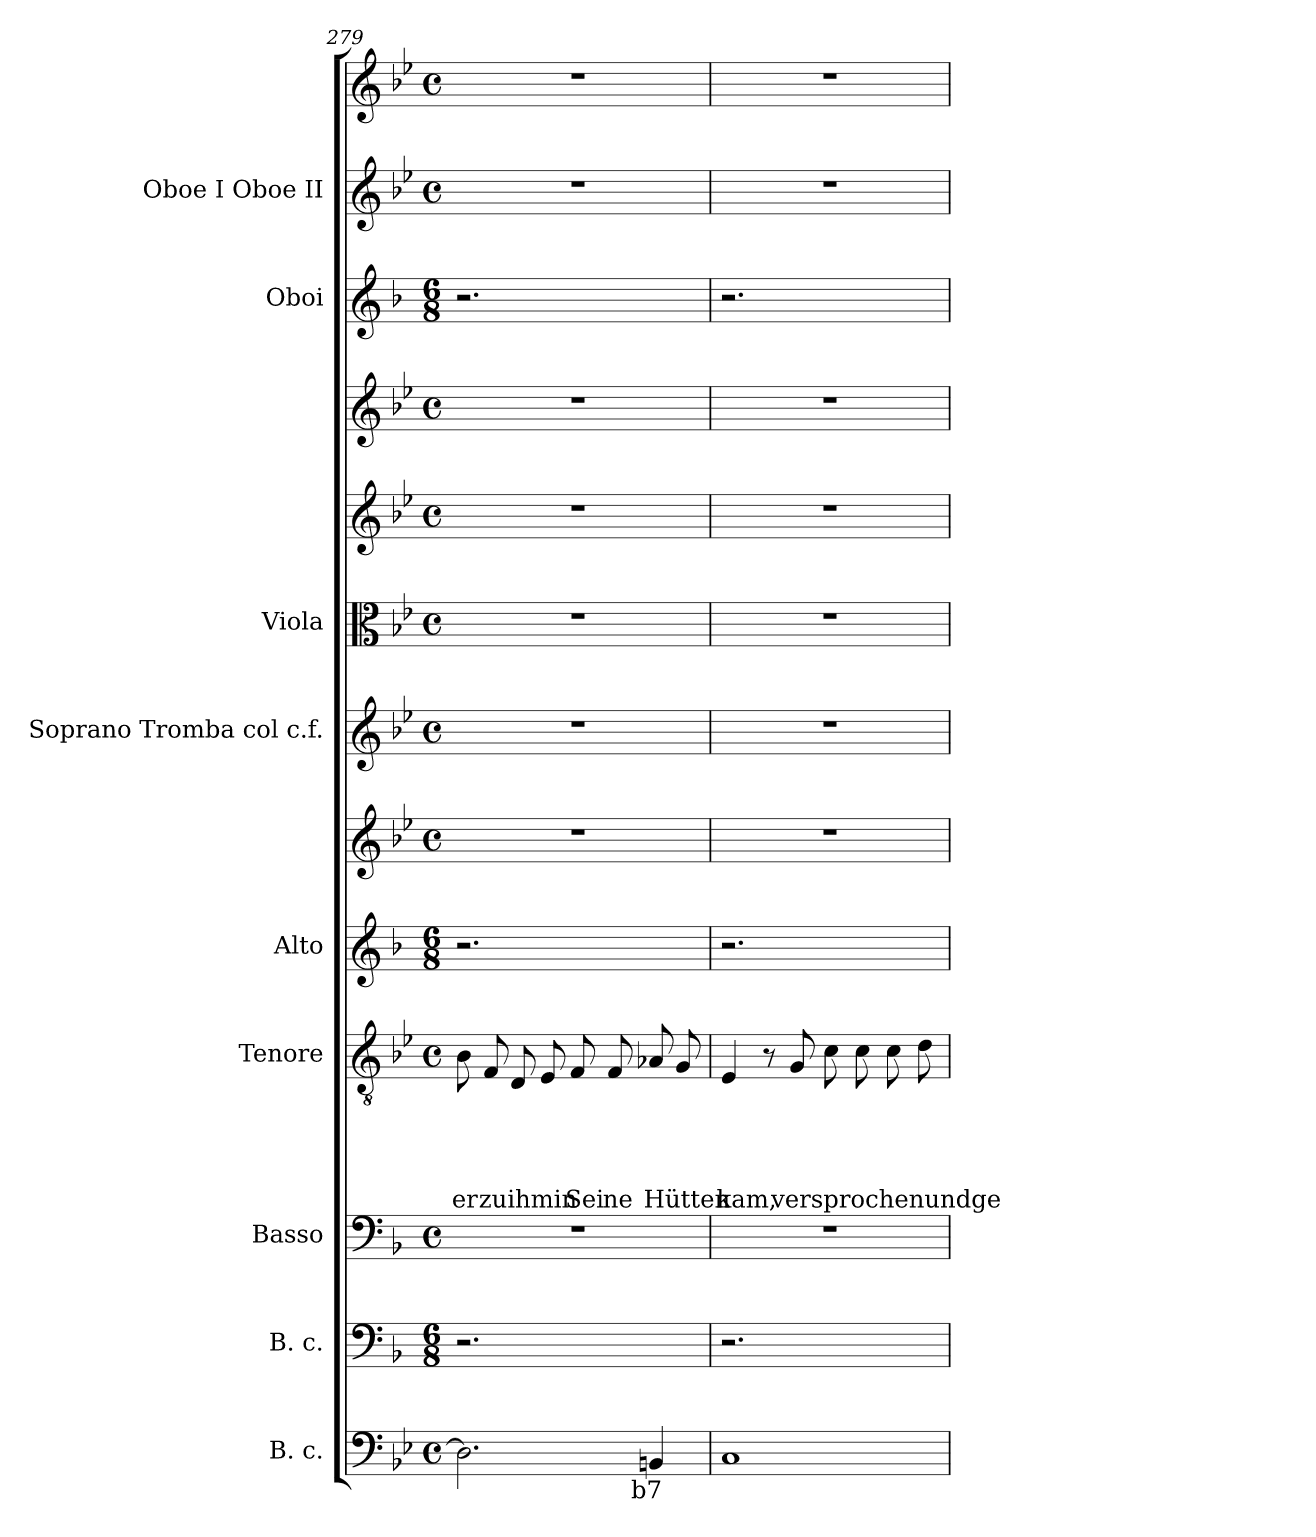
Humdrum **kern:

**kern	**kern	**kern	**kern	**text	**text	**text	**text	**text	**kern	**kern	**kern	**kern	**kern	**kern	**kern	**kern	**kern
*part12	*part11	*part10	*part9	*part9	*part9	*part9	*part9	*part9	*part8	*part7	*part6	*part5	*part4	*part3	*part2	*part1	*part1
*staff13	*staff12	*staff11	*staff10	*staff10	*staff10	*staff10	*staff10	*staff10	*staff9	*staff8	*staff7	*staff6	*staff5	*staff4	*staff3	*staff2	*staff1
*I"B. c.	*I"B. c.	*I"Basso	*I"Tenore	*	*	*	*	*	*I"Alto	*	*I"Soprano Tromba col c.f.	*I"Viola	*	*	*I"Oboi	*I"Oboe I Oboe II	*
*	*I'B. c.	*I'Basso	*I'Tenore	*	*	*	*	*	*I'Alto	*	*I'Soprano	*I'Viola	*	*	*	*I'Ob	*
*clefF4	*clefF4	*clefF4	*clefGv2	*	*	*	*	*	*clefG2	*clefG2	*clefG2	*clefC3	*clefG2	*clefG2	*clefG2	*clefG2	*clefG2
*k[b-e-]	*k[b-]	*k[b-]	*k[b-e-]	*	*	*	*	*	*k[b-]	*k[b-e-]	*k[b-e-]	*k[b-e-]	*k[b-e-]	*k[b-e-]	*k[b-]	*k[b-e-]	*k[b-e-]
*B-:	*F:	*F:	*B-:	*	*	*	*	*	*F:	*B-:	*B-:	*B-:	*B-:	*B-:	*F:	*B-:	*B-:
*M4/4	*M6/8	*M4/4	*M4/4	*	*	*	*	*	*M6/8	*M4/4	*M4/4	*M4/4	*M4/4	*M4/4	*M6/8	*M4/4	*M4/4
*met(c)	*	*met(c)	*met(c)	*	*	*	*	*	*	*met(c)	*met(c)	*met(c)	*met(c)	*met(c)	*	*met(c)	*met(c)
=279	=279	=279	=279	=279	=279	=279	=279	=279	=279	=279	=279	=279	=279	=279	=279	=279	=279
!	!	!	!	!	!	!	!	!LO:LY:b	!	!	!	!	!	!	!	!	!
*^	*	*	*	*	*	*	*	*	*	*	*	*	*	*	*	*	*
2.D\]	2ryy	2.r	1r	8B-\	.	.	.	.	er	2.r	1r	1r	1r	1r	1r	2.r	1r	1r
!	!	!	!	!	!	!	!	!	!LO:LY:b	!	!	!	!	!	!	!	!	!
.	.	.	.	8F/	.	.	.	.	zuihmin	.	.	.	.	.	.	.	.	.
.	.	.	.	8D/	.	.	.	.	.	.	.	.	.	.	.	.	.	.
.	.	.	.	8E-/	.	.	.	.	.	.	.	.	.	.	.	.	.	.
!	!	!	!	!	!	!	!	!	!LO:LY:b	!	!	!	!	!	!	!	!	!
.	8..ryy	.	.	8F/	.	.	.	.	Sei	.	.	.	.	.	.	.	.	.
!	!	!	!	!	!	!	!	!	!LO:LY:b	!	!	!	!	!	!	!	!	!
.	.	.	.	8F/	.	.	.	.	ne	.	.	.	.	.	.	.	.	.
!	!LO:TX:b:t=b7	!	!	!	!	!	!	!	!	!	!	!	!	!	!	!	!	!
.	4ryy	.	.	.	.	.	.	.	.	.	.	.	.	.	.	.	.	.
!	!	!	!	!	!	!	!	!	!LO:LY:b	!	!	!	!	!	!	!	!	!
4BBn</	.	4ryy	.	8A-X/	.	.	.	.	Hütten	4ryy	.	.	.	.	.	4ryy	.	.
.	.	.	.	8G/	.	.	.	.	.	.	.	.	.	.	.	.	.	.
.	32ryy	.	.	.	.	.	.	.	.	.	.	.	.	.	.	.	.	.
=280	=280	=280	=280	=280	=280	=280	=280	=280	=280	=280	=280	=280	=280	=280	=280	=280	=280	=280
!	!	!	!	!	!	!	!	!	!LO:LY:b	!	!	!	!	!	!	!	!	!
*v	*v	*	*	*	*	*	*	*	*	*	*	*	*	*	*	*	*	*
1C	2.r	1r	4E-/	.	.	.	.	kam,	2.r	1r	1r	1r	1r	1r	2.r	1r	1r
.	.	.	8r	.	.	.	.	.	.	.	.	.	.	.	.	.	.
!	!	!	!	!	!	!	!	!LO:LY:b	!	!	!	!	!	!	!	!	!
.	.	.	8G/	.	.	.	.	versprochenundge	.	.	.	.	.	.	.	.	.
.	.	.	8c\	.	.	.	.	.	.	.	.	.	.	.	.	.	.
.	.	.	8c\	.	.	.	.	.	.	.	.	.	.	.	.	.	.
.	4ryy	.	8c\	.	.	.	.	.	4ryy	.	.	.	.	.	4ryy	.	.
.	.	.	8d\	.	.	.	.	.	.	.	.	.	.	.	.	.	.
=	=	=	=	=	=	=	=	=	=	=	=	=	=	=	=	=	=
*-	*-	*-	*-	*-	*-	*-	*-	*-	*-	*-	*-	*-	*-	*-	*-	*-	*-
